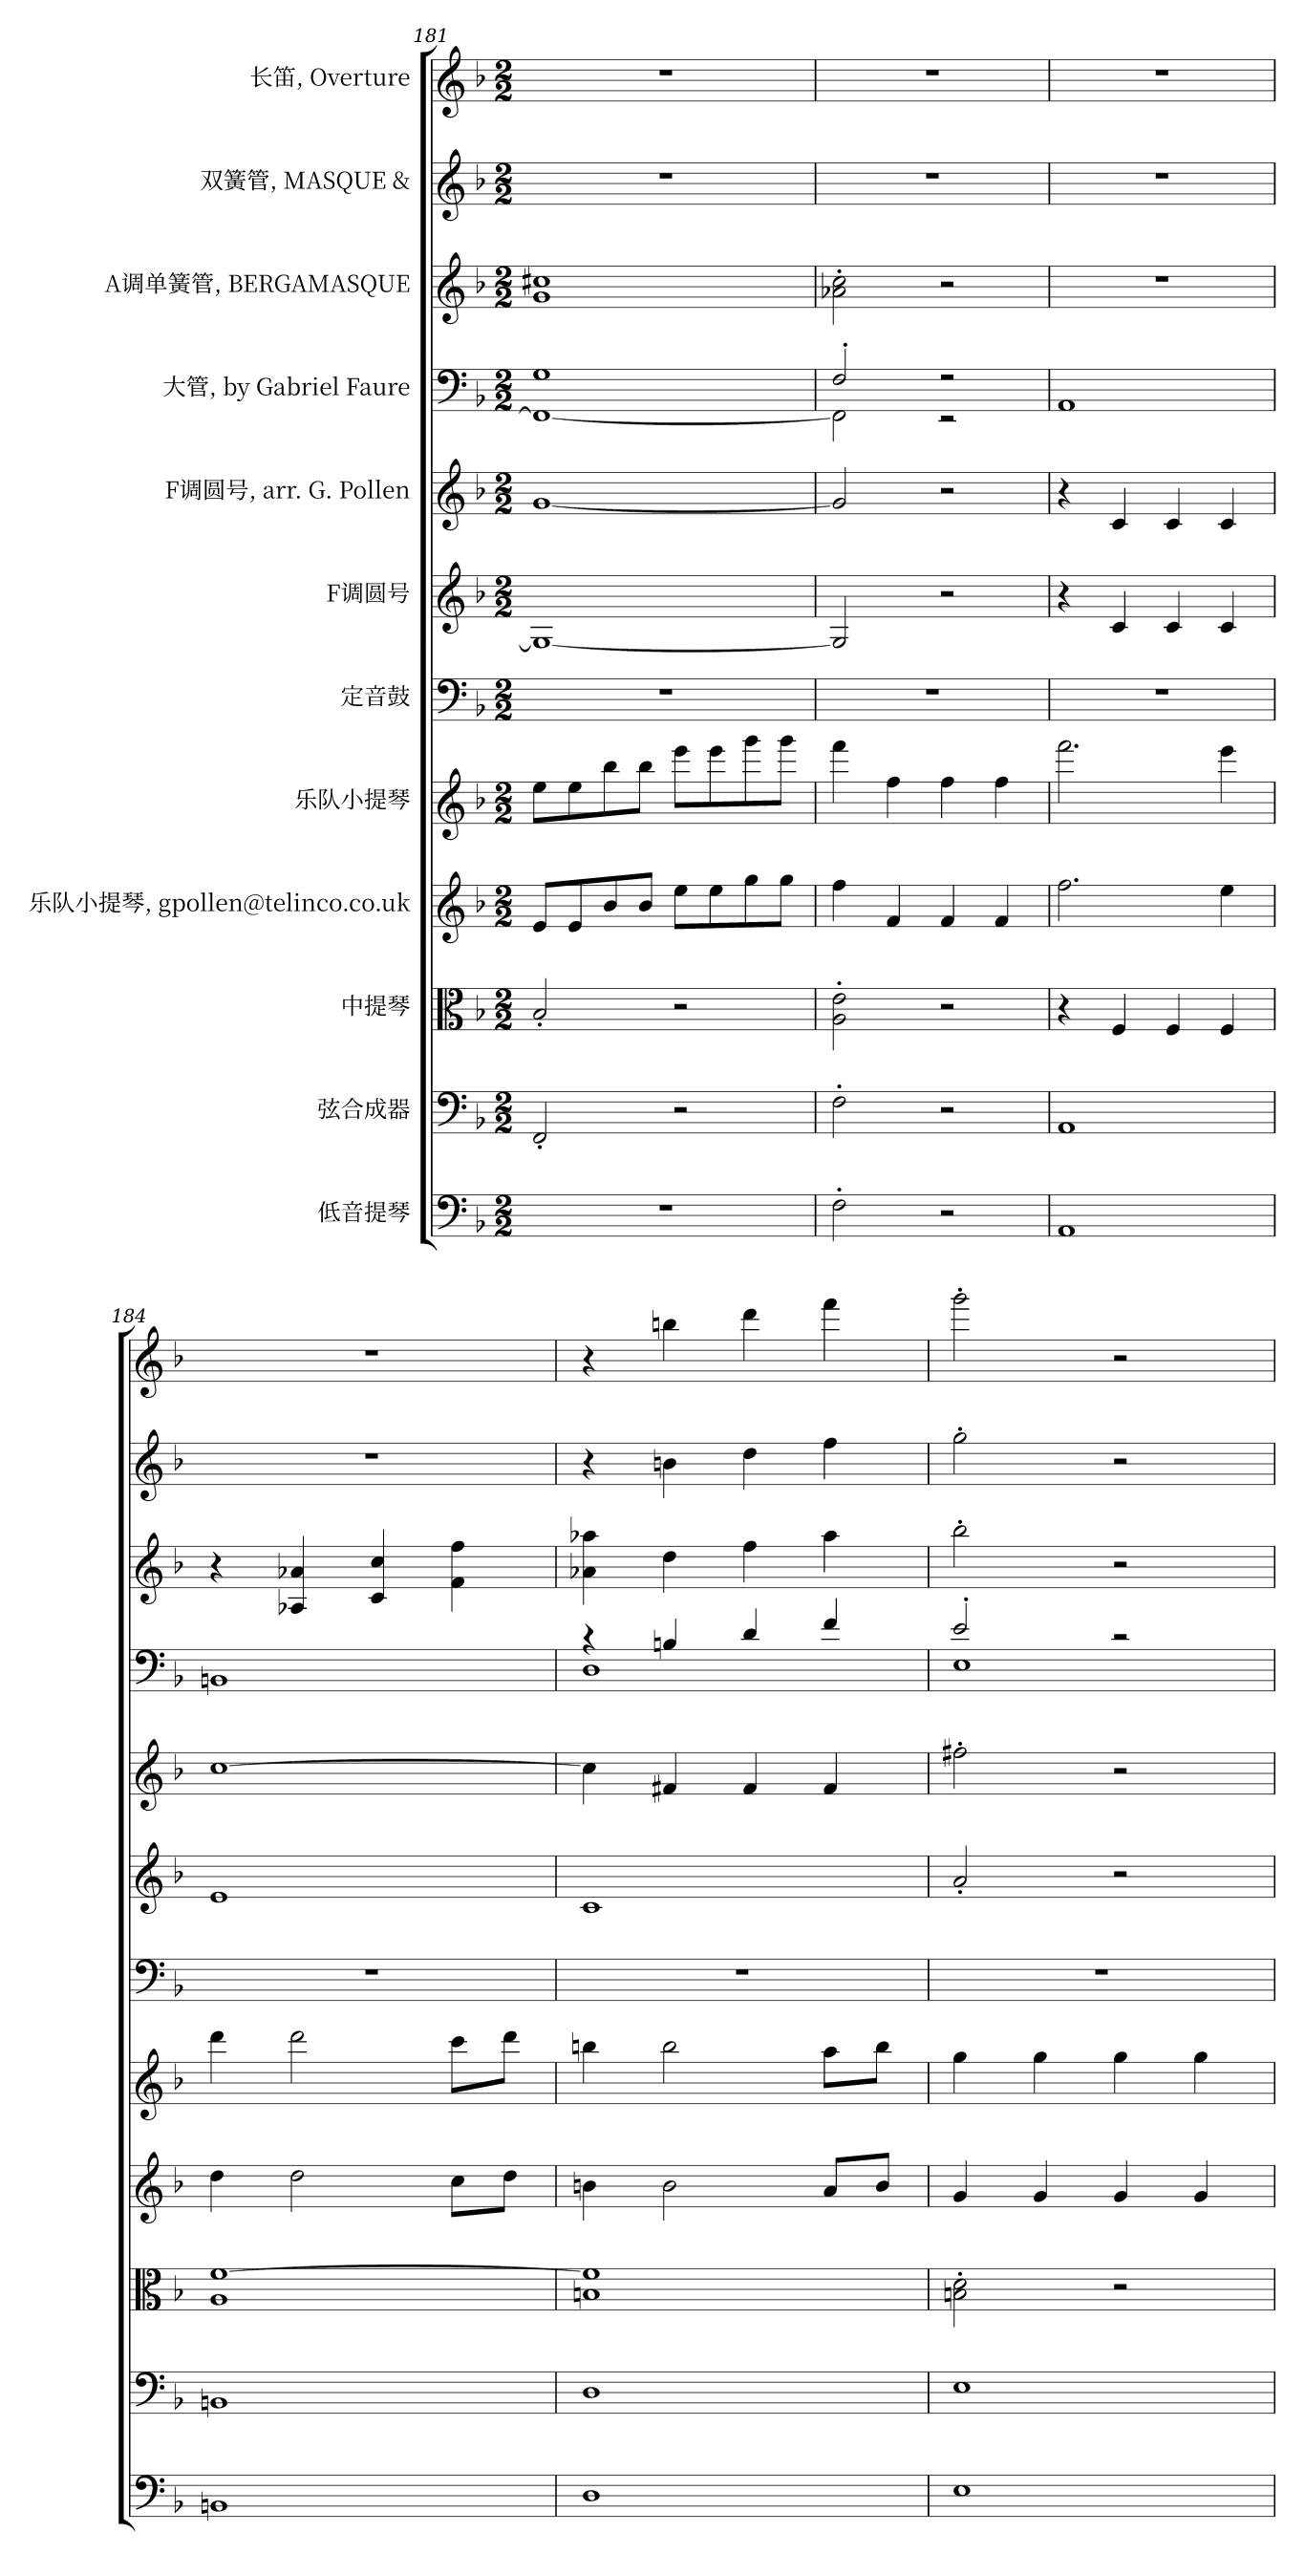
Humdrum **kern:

**kern	**kern	**kern	**kern	**kern	**kern	**kern	**kern	**kern	**kern	**kern	**kern
*part12	*part11	*part10	*part9	*part8	*part7	*part6	*part5	*part4	*part3	*part2	*part1
*staff12	*staff11	*staff10	*staff9	*staff8	*staff7	*staff6	*staff5	*staff4	*staff3	*staff2	*staff1
*I"低音提琴	*I"弦合成器	*I"中提琴	*I"乐队小提琴, gpollen@telinco.co.uk	*I"乐队小提琴	*I"定音鼓	*I"F调圆号	*I"F调圆号, arr. G. Pollen	*I"大管, by Gabriel Faure	*I"A调单簧管, BERGAMASQUE	*I"双簧管, MASQUE &amp;	*I"长笛, Overture
*clefF4	*clefF4	*clefC3	*clefG2	*clefG2	*clefF4	*clefG2	*clefG2	*clefF4	*clefG2	*clefG2	*clefG2
*ITrd7c12	*	*	*	*	*	*ITrd4c7	*ITrd4c7	*	*ITrd2c3	*	*
*k[b-]	*k[b-]	*k[b-]	*k[b-]	*k[b-]	*k[b-]	*k[b-e-]	*k[b-e-]	*k[b-]	*k[f#c#]	*k[b-]	*k[b-]
*M2/2	*M2/2	*M2/2	*M2/2	*M2/2	*M2/2	*M2/2	*M2/2	*M2/2	*M2/2	*M2/2	*M2/2
=181	=181	=181	=181	=181	=181	=181	=181	=181	=181	=181	=181
*	*	*	*	*	*	*	*	*^	*	*	*
1r	2FF'/	2B-'/	8e/L	8ee\L	1r	1C_	[1c	1G	1FF_	1e 1a#X	1r	1r
.	.	.	8e/	8ee\	.	.	.	.	.	.	.	.
.	.	.	8b-/	8bb-\	.	.	.	.	.	.	.	.
.	.	.	8b-/J	8bb-\J	.	.	.	.	.	.	.	.
.	2r	2r	8ee\L	8eee\L	.	.	.	.	.	.	.	.
.	.	.	8ee\	8eee\	.	.	.	.	.	.	.	.
.	.	.	8gg\	8ggg\	.	.	.	.	.	.	.	.
.	.	.	8gg\J	8ggg\J	.	.	.	.	.	.	.	.
=182	=182	=182	=182	=182	=182	=182	=182	=182	=182	=182	=182	=182
2FF'\	2F'\	2A\' 2e\'	4ff\	4fff\	1r	2C/]	2c/]	2F'/	2FF\]	2fn\' 2a\'	1r	1r
.	.	.	4f/	4ff\	.	.	.	.	.	.	.	.
2r	2r	2r	4f/	4ff\	.	2r	2r	2r	2r	2r	.	.
.	.	.	4f/	4ff\	.	.	.	.	.	.	.	.
*	*	*	*	*	*	*	*	*v	*v	*	*	*
=183	=183	=183	=183	=183	=183	=183	=183	=183	=183	=183	=183
1AAA	1AA	4r	2.ff\	2.fff\	1r	4r	4r	1AA	1r	1r	1r
.	.	4F/	.	.	.	4F/	4F/	.	.	.	.
.	.	4F/	.	.	.	4F/	4F/	.	.	.	.
.	.	4F/	4ee\	4eee\	.	4F/	4F/	.	.	.	.
=184	=184	=184	=184	=184	=184	=184	=184	=184	=184	=184	=184
*	*	*^	*	*	*	*	*	*	*	*	*
1BBBn	1BBn	[1f	1A	4dd\	4ddd\	1r	1A	[1f	1BBn	4r	1r	1r
.	.	.	.	2dd\	2ddd\	.	.	.	.	4Fn/ 4fn/	.	.
.	.	.	.	.	.	.	.	.	.	4A/ 4a/	.	.
.	.	.	.	8cc\L	8ccc\L	.	.	.	.	4d\ 4dd\	.	.
.	.	.	.	8dd\J	8ddd\J	.	.	.	.	.	.	.
!!LO:PB:g=z
=185	=185	=185	=185	=185	=185	=185	=185	=185	=185	=185	=185	=185
*	*	*	*	*	*	*	*	*	*^	*	*	*
1DD	1D	1f]	1Bn	4bn\	4bbn\	1r	1F	4f\]	4r	1D	4fn\ 4ffn\	4r	4r
.	.	.	.	2b\	2bb\	.	.	4Bn/	4Bn/	.	4b\	4bn\	4bbn\
.	.	.	.	.	.	.	.	4B/	4d/	.	4dd\	4dd\	4ddd\
.	.	.	.	8a/L	8aa\L	.	.	4B/	4f/	.	4ff\	4ff\	4fff\
.	.	.	.	8b/J	8bb\J	.	.	.	.	.	.	.	.
*	*	*v	*v	*	*	*	*	*	*	*	*	*	*
=186	=186	=186	=186	=186	=186	=186	=186	=186	=186	=186	=186	=186
1EE	1E	2Bn\' 2d\'	4g/	4gg\	1r	2d'/	2bn'\	2e'/	1E	2gg'\	2gg'\	2ggg'\
.	.	.	4g/	4gg\	.	.	.	.	.	.	.	.
.	.	2r	4g/	4gg\	.	2r	2r	2r	.	2r	2r	2r
.	.	.	4g/	4gg\	.	.	.	.	.	.	.	.
*	*	*	*	*	*	*	*	*v	*v	*	*	*
=	=	=	=	=	=	=	=	=	=	=	=
*-	*-	*-	*-	*-	*-	*-	*-	*-	*-	*-	*-
